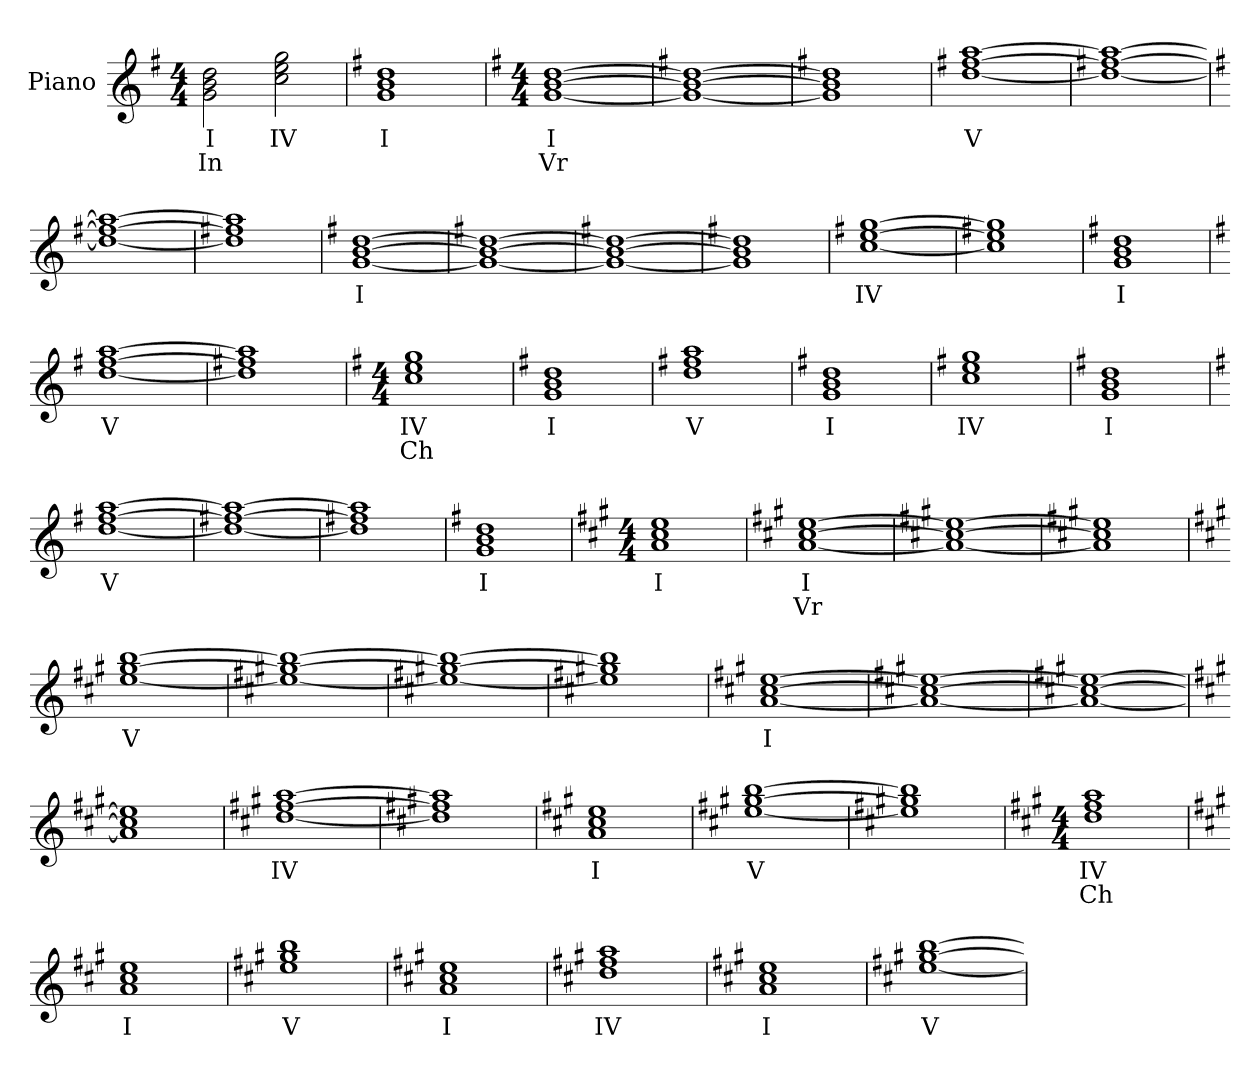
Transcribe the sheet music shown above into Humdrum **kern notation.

**kern	**text	**text
*part1	*part1	*part1
*staff1	*staff1	*staff1
*I"Piano	*	*
*I'Pno	*	*
*k[f#]	*	*
*G:	*	*
*M4/4	*	*
=	=	=
2g 2b 2dd	I	In
2cc 2ee 2gg	IV	.
=	=	=
*k[f#]	*	*
*G:	*	*
1g 1b 1dd	I	.
=	=	=
*k[f#]	*	*
*G:	*	*
*M4/4	*	*
[1g [1b [1dd	I	Vr
=	=	=
*k[f#]	*	*
*G:	*	*
1g_ 1b_ 1dd_	.	.
=	=	=
*k[f#]	*	*
*G:	*	*
1g] 1b] 1dd]	.	.
=	=	=
*k[f#]	*	*
*G:	*	*
[1dd [1ff# [1aa	V	.
=	=	=
*k[f#]	*	*
*G:	*	*
1dd_ 1ff#_ 1aa_	.	.
=	=	=
*k[f#]	*	*
*G:	*	*
1dd_ 1ff#_ 1aa_	.	.
=	=	=
*k[f#]	*	*
*G:	*	*
1dd] 1ff#] 1aa]	.	.
=	=	=
*k[f#]	*	*
*G:	*	*
[1g [1b [1dd	I	.
=	=	=
*k[f#]	*	*
*G:	*	*
1g_ 1b_ 1dd_	.	.
=	=	=
*k[f#]	*	*
*G:	*	*
1g_ 1b_ 1dd_	.	.
=	=	=
*k[f#]	*	*
*G:	*	*
1g] 1b] 1dd]	.	.
=	=	=
*k[f#]	*	*
*G:	*	*
[1cc [1ee [1gg	IV	.
=	=	=
*k[f#]	*	*
*G:	*	*
1cc] 1ee] 1gg]	.	.
=	=	=
*k[f#]	*	*
*G:	*	*
1g 1b 1dd	I	.
=	=	=
*k[f#]	*	*
*G:	*	*
[1dd [1ff# [1aa	V	.
=	=	=
*k[f#]	*	*
*G:	*	*
1dd] 1ff#] 1aa]	.	.
=	=	=
*k[f#]	*	*
*G:	*	*
*M4/4	*	*
1cc 1ee 1gg	IV	Ch
=	=	=
*k[f#]	*	*
*G:	*	*
1g 1b 1dd	I	.
=	=	=
*k[f#]	*	*
*G:	*	*
1dd 1ff# 1aa	V	.
=	=	=
*k[f#]	*	*
*G:	*	*
1g 1b 1dd	I	.
=	=	=
*k[f#]	*	*
*G:	*	*
1cc 1ee 1gg	IV	.
=	=	=
*k[f#]	*	*
*G:	*	*
1g 1b 1dd	I	.
=	=	=
*k[f#]	*	*
*G:	*	*
[1dd [1ff# [1aa	V	.
=	=	=
*k[f#]	*	*
*G:	*	*
1dd_ 1ff#_ 1aa_	.	.
=	=	=
*k[f#]	*	*
*G:	*	*
1dd] 1ff#] 1aa]	.	.
=	=	=
*k[f#]	*	*
*G:	*	*
1g 1b 1dd	I	.
=	=	=
*k[f#c#g#]	*	*
*A:	*	*
*M4/4	*	*
1a 1cc# 1ee	I	.
=	=	=
*k[f#c#g#]	*	*
*A:	*	*
[1a [1cc# [1ee	I	Vr
=	=	=
*k[f#c#g#]	*	*
*A:	*	*
1a_ 1cc#_ 1ee_	.	.
=	=	=
*k[f#c#g#]	*	*
*A:	*	*
1a] 1cc#] 1ee]	.	.
=	=	=
*k[f#c#g#]	*	*
*A:	*	*
[1ee [1gg# [1bb	V	.
=	=	=
*k[f#c#g#]	*	*
*A:	*	*
1ee_ 1gg#_ 1bb_	.	.
=	=	=
*k[f#c#g#]	*	*
*A:	*	*
1ee_ 1gg#_ 1bb_	.	.
=	=	=
*k[f#c#g#]	*	*
*A:	*	*
1ee] 1gg#] 1bb]	.	.
=	=	=
*k[f#c#g#]	*	*
*A:	*	*
[1a [1cc# [1ee	I	.
=	=	=
*k[f#c#g#]	*	*
*A:	*	*
1a_ 1cc#_ 1ee_	.	.
=	=	=
*k[f#c#g#]	*	*
*A:	*	*
1a_ 1cc#_ 1ee_	.	.
=	=	=
*k[f#c#g#]	*	*
*A:	*	*
1a] 1cc#] 1ee]	.	.
=	=	=
*k[f#c#g#]	*	*
*A:	*	*
[1dd [1ff# [1aa	IV	.
=	=	=
*k[f#c#g#]	*	*
*A:	*	*
1dd] 1ff#] 1aa]	.	.
=	=	=
*k[f#c#g#]	*	*
*A:	*	*
1a 1cc# 1ee	I	.
=	=	=
*k[f#c#g#]	*	*
*A:	*	*
[1ee [1gg# [1bb	V	.
=	=	=
*k[f#c#g#]	*	*
*A:	*	*
1ee] 1gg#] 1bb]	.	.
=	=	=
*k[f#c#g#]	*	*
*A:	*	*
*M4/4	*	*
1dd 1ff# 1aa	IV	Ch
=	=	=
*k[f#c#g#]	*	*
*A:	*	*
1a 1cc# 1ee	I	.
=	=	=
*k[f#c#g#]	*	*
*A:	*	*
1ee 1gg# 1bb	V	.
=	=	=
*k[f#c#g#]	*	*
*A:	*	*
1a 1cc# 1ee	I	.
=	=	=
*k[f#c#g#]	*	*
*A:	*	*
1dd 1ff# 1aa	IV	.
=	=	=
*k[f#c#g#]	*	*
*A:	*	*
1a 1cc# 1ee	I	.
=	=	=
*k[f#c#g#]	*	*
*A:	*	*
[1ee [1gg# [1bb	V	.
=	=	=
*-	*-	*-
